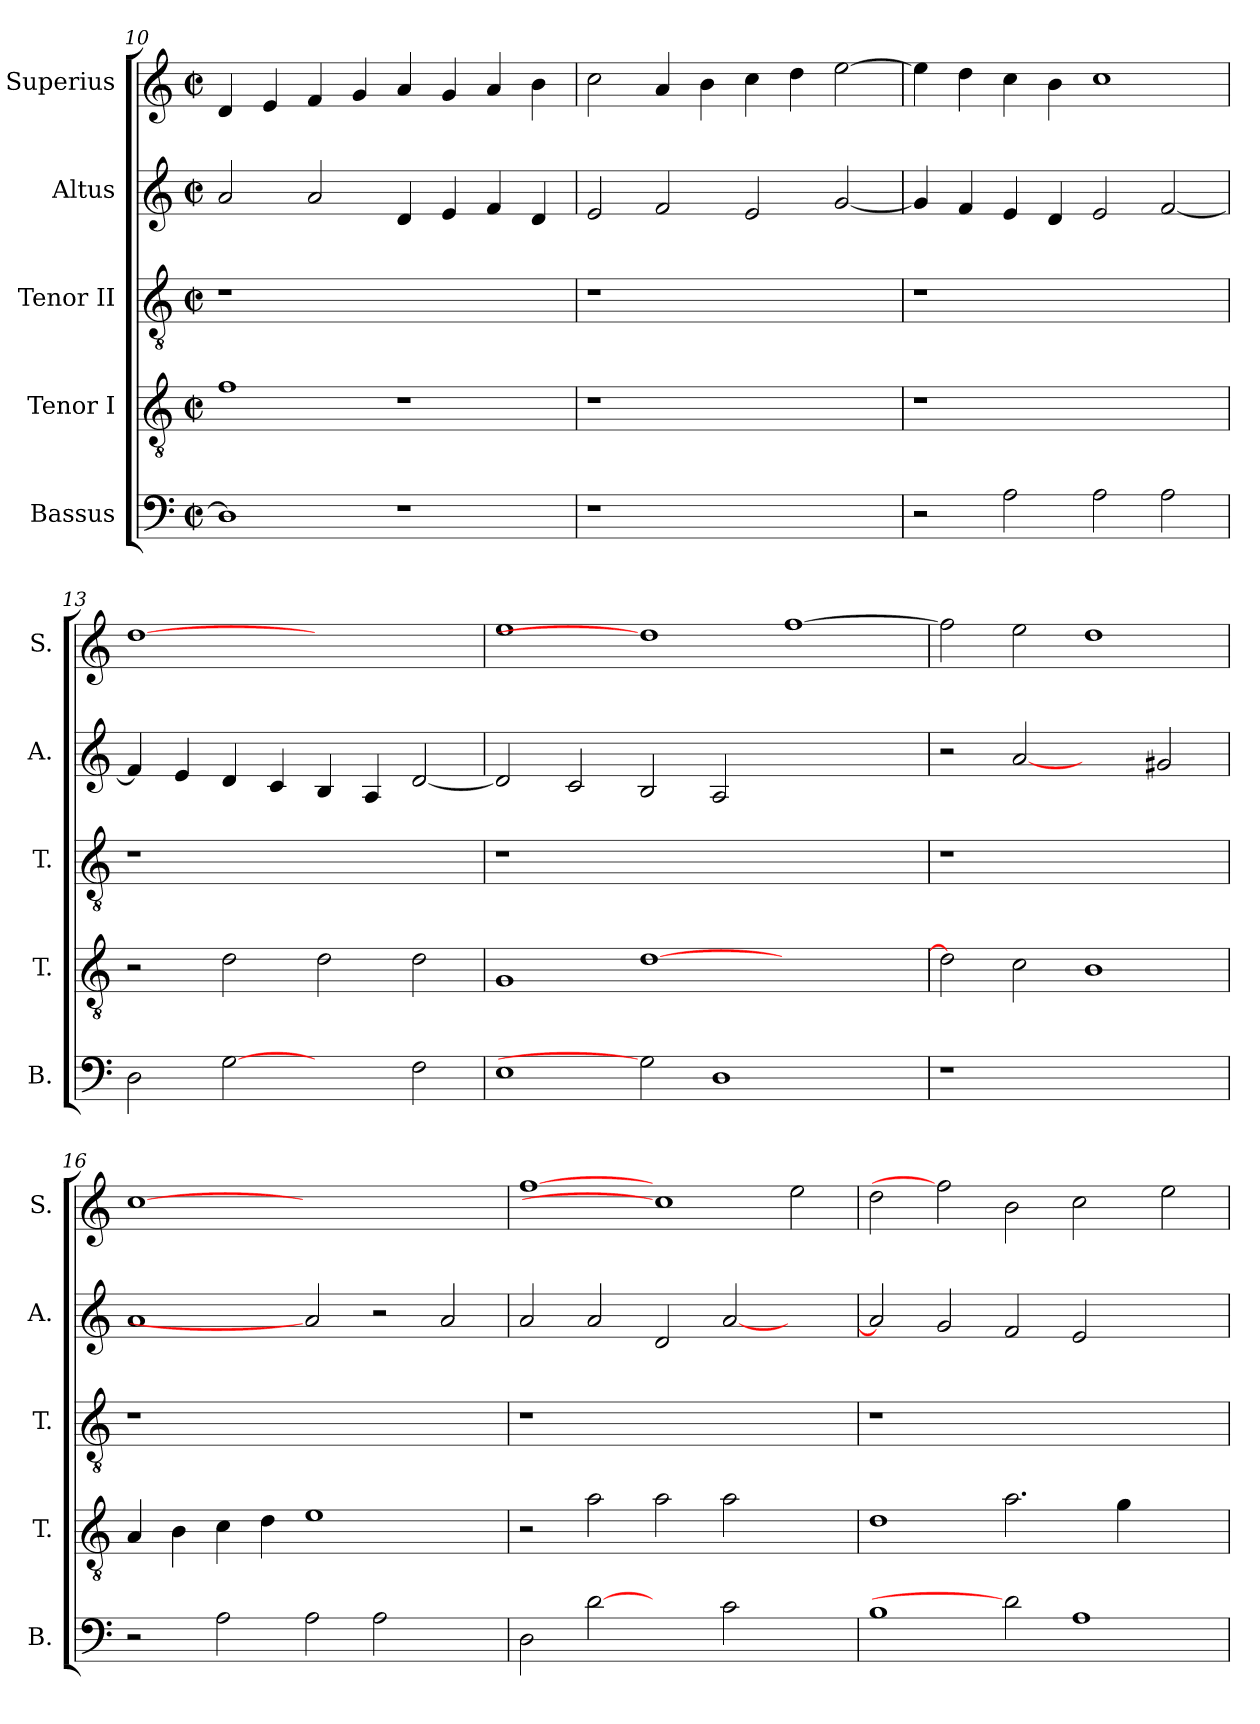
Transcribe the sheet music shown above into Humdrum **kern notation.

**kern	**kern	**kern	**kern	**kern
*part5	*part4	*part3	*part2	*part1
*staff5	*staff4	*staff3	*staff2	*staff1
*I"Bassus	*I"Tenor I	*I"Tenor II	*I"Altus	*I"Superius
*I'B.	*I'T.	*I'T.	*I'A.	*I'S.
*clefF4	*clefGv2	*clefGv2	*clefG2	*clefG2
*	*ITrd7c12	*ITrd7c12	*	*
*k[]	*k[]	*k[]	*k[]	*k[]
*C:	*C:	*C:	*C:	*C:
*M2/2	*M2/2	*M2/2	*M2/2	*M2/2
*met(c|)	*met(c|)	*met(c|)	*met(c|)	*met(c|)
=10	=10	=10	=10	=10
!	!	!LO:N:vis=1	!	!
1Di]	1Fi	1r	2ai/	4di/
.	.	.	.	4ei/
.	.	.	2ai/	4fi/
.	.	.	.	4gi/
1r	1r	1ryy	4di/	4ai/
.	.	.	4ei/	4gi/
.	.	.	4fi/	4ai/
.	.	.	4di/	4bi\
!!LO:PB:g=z
=11	=11	=11	=11	=11
!LO:N:vis=1	!LO:N:vis=1	!LO:N:vis=1	!	!
1r	1r	1r	2ei/	2cci\
.	.	.	2fi/	4ai/
.	.	.	.	4bi\
1ryy	1ryy	1ryy	2ei/	4cci\
.	.	.	.	4ddi\
.	.	.	[<2gi/	[>2eei\
=12	=12	=12	=12	=12
!	!LO:N:vis=1	!LO:N:vis=1	!	!
2r	1r	1r	4gi/]	4eei\]
.	.	.	4fi/	4ddi\
2Ai\	.	.	4ei/	4cci\
.	.	.	4di/	4bi\
2Ai\	1ryy	1ryy	2ei/	1cci
2Ai\	.	.	[<2fi/	.
=13	=13	=13	=13	=13
!	!	!LO:N:vis=1	!	!
2Di\	2r	1r	4fi/]	[1ddi
.	.	.	4ei/	.
[2Gi	2Di\	.	4di/	.
.	.	.	4ci/	.
2ryy	2Di\	1ryy	4Bi/	1ryy
.	.	.	4Ai/	.
2Fi\	2Di\	.	[<2di/	.
=14	=14	=14	=14	=14
!	!	!LO:N:vis=1	!	!
1Ei	1GGi	1r	2di/]	1eei
.	.	.	2ci/	.
2Gi]	[>1Di	0ryy	2Bi/	1ddi]
1Di	.	.	2Ai/	.
.	1ryy	.	1ryy	[>1ffi
2ryy	.	.	.	.
=15	=15	=15	=15	=15
!LO:N:vis=1	!	!LO:N:vis=1	!	!
1r	2Di\]	1r	2r	2ffi\]
.	2Ci\	.	[2ai	2eei\
1ryy	1BBi	1ryy	2ryy	1ddi
.	.	.	2g#Xi/	.
!!LO:LB:g=z
=16	=16	=16	=16	=16
!	!	!LO:N:vis=1	!	!
2r	4AAi/	1r	1ai	[1cci
.	4BBi\	.	.	.
2Ai\	4Ci\	.	.	.
.	4Di\	.	.	.
2Ai\	1Ei	1.ryy	2ai]	1.ryy
2Ai\	.	.	2r	.
2ryy	2ryy	.	2ai/	.
=17	=17	=17	=17	=17
!	!	!LO:N:vis=1	!	!
2Di\	2r	1r	2ai/	[1ffi
[2di	2Ai\	.	2ai/	.
2ryy	2Ai\	1.ryy	2di/	1cci]
2ci\	2Ai\	.	[<2ai/	.
2ryy	2ryy	.	2ryy	2eei\
=18	=18	=18	=18	=18
!	!	!LO:N:vis=1	!	!
1Bi	1Di	1r	2ai/]	2ddi\
.	.	.	2gi/	2ffi]
2di]	2.Ai\	1.ryy	2fi/	2bi\
1Ai	.	.	2ei/	2cci\
.	4Gi\	.	.	.
.	2ryy	.	2ryy	2eei\
=	=	=	=	=
*-	*-	*-	*-	*-
